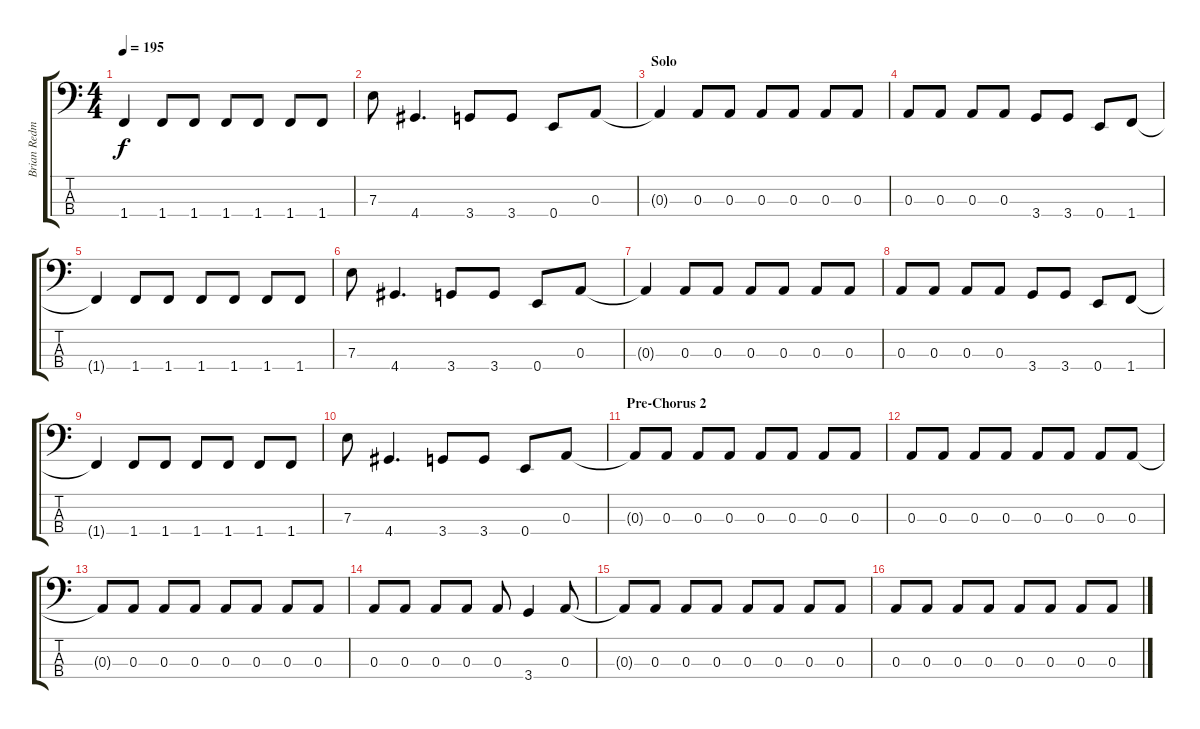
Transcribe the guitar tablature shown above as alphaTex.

\track ("Brian Redman" "Brian Redm") {instrument electricbassfinger}
\staff {score tabs}
\tuning (G2 D2 A1 E1) {hide}
\ts (4 4)
\tempo 195
\clef f4
\ks c
1.4{t}.4{dy f} 1.4.8 1.4.8 1.4.8 1.4.8 1.4.8 1.4.8 |
7.3.8 4.4.4{d} 3.4.8 3.4.8 0.4.8 0.3.8 |
\section ("" "Solo")
0.3{t}.4 0.3.8 0.3.8 0.3.8 0.3.8 0.3.8 0.3.8 |
0.3.8 0.3.8 0.3.8 0.3.8 3.4.8 3.4.8 0.4.8 1.4.8 |
1.4{t}.4 1.4.8 1.4.8 1.4.8 1.4.8 1.4.8 1.4.8 |
7.3.8 4.4.4{d} 3.4.8 3.4.8 0.4.8 0.3.8 |
0.3{t}.4 0.3.8 0.3.8 0.3.8 0.3.8 0.3.8 0.3.8 |
0.3.8 0.3.8 0.3.8 0.3.8 3.4.8 3.4.8 0.4.8 1.4.8 |
1.4{t}.4 1.4.8 1.4.8 1.4.8 1.4.8 1.4.8 1.4.8 |
7.3.8 4.4.4{d} 3.4.8 3.4.8 0.4.8 0.3.8 |
\section ("" "Pre-Chorus 2")
0.3{t}.8 0.3.8 0.3.8 0.3.8 0.3.8 0.3.8 0.3.8 0.3.8 |
0.3.8 0.3.8 0.3.8 0.3.8 0.3.8 0.3.8 0.3.8 0.3.8 |
0.3{t}.8 0.3.8 0.3.8 0.3.8 0.3.8 0.3.8 0.3.8 0.3.8 |
0.3.8 0.3.8 0.3.8 0.3.8 0.3.8 3.4.4 0.3.8 |
0.3{t}.8 0.3.8 0.3.8 0.3.8 0.3.8 0.3.8 0.3.8 0.3.8 |
0.3.8 0.3.8 0.3.8 0.3.8 0.3.8 0.3.8 0.3.8 0.3.8
